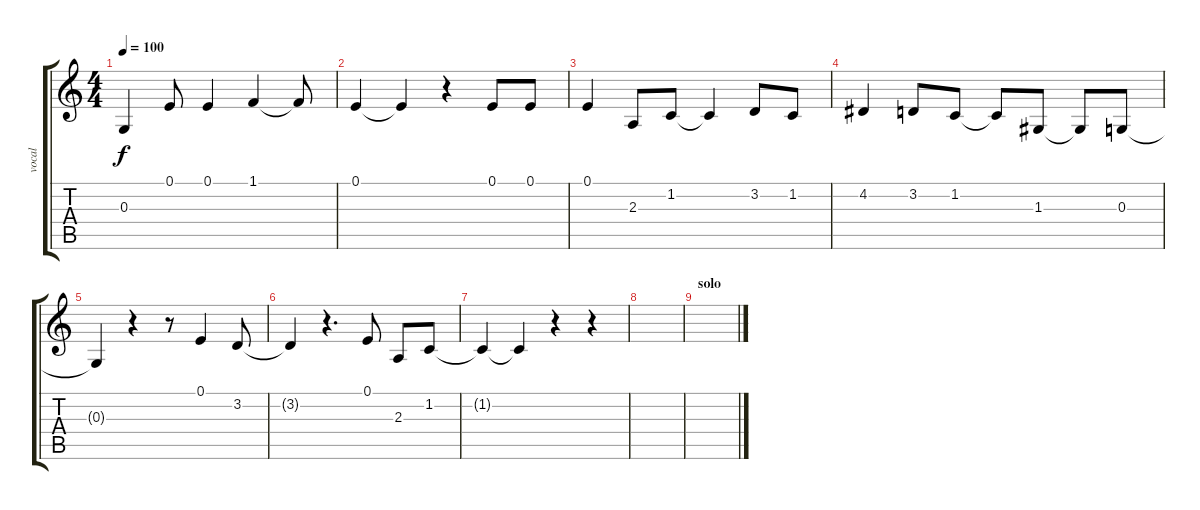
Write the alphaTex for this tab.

\track ("vocal" "vocal") {instrument fx5brightness}
\staff {score tabs}
\tuning (E4 B3 G3 D3 A2 E2) {hide}
\ts (4 4)
\tempo 100
\clef g2
\ks c
0.3.4{dy f} 0.1.8 0.1.4 1.1.4 1.1{t}.8 |
0.1.4 0.1{t}.4 r.4 0.1.8 0.1.8 |
0.1.4 2.3.8 1.2.8 1.2{t}.4 3.2.8 1.2.8 |
4.2.4 3.2.8 1.2.8 1.2{t}.8 1.3.8 1.3{t}.8 0.3.8 |
0.3{t}.4 r.4 r.8 0.1.4 3.2.8 |
3.2{t}.4 r.4{d} 0.1.8 2.3.8 1.2.8 |
1.2{t}.4 1.2{t}.4 r.4 r.4 |
|
\section ("" "solo")
